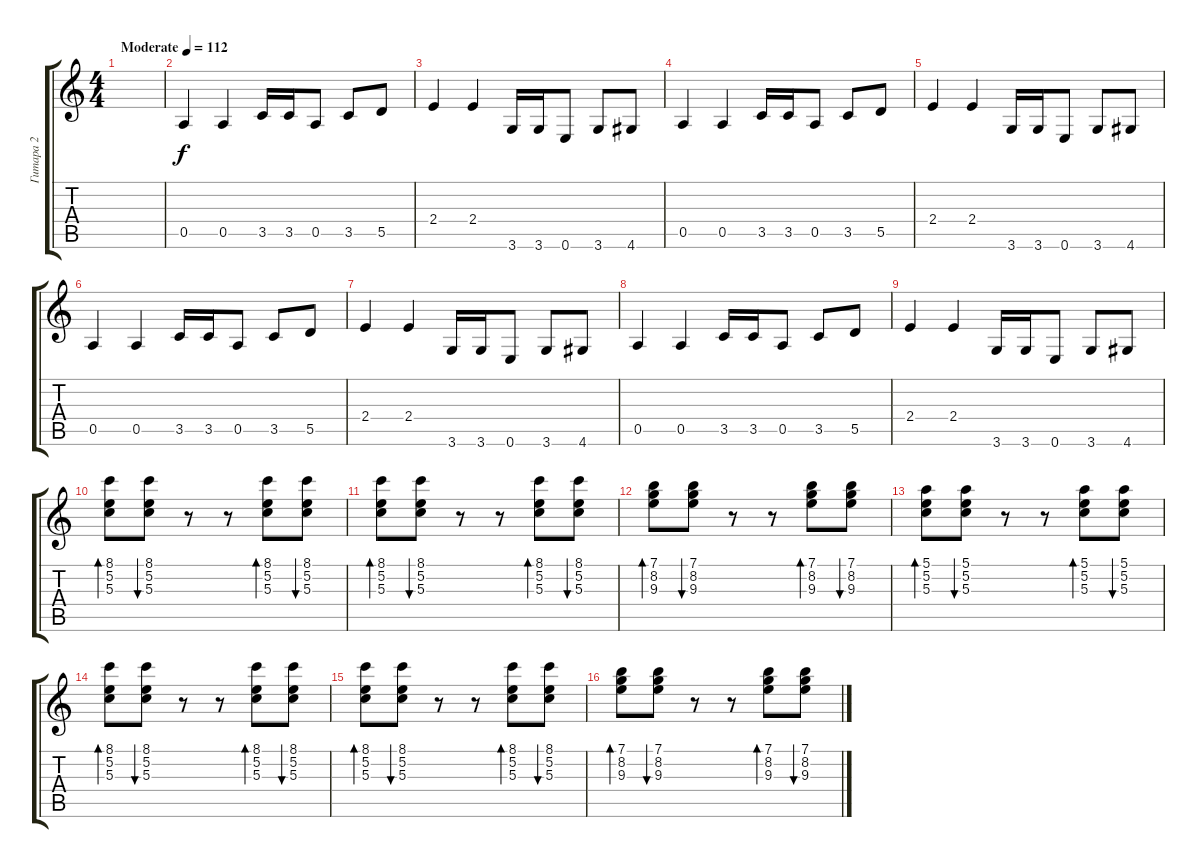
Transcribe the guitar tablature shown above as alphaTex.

\track ("Гитара 2" "Гитара 2") {instrument electricguitarmuted}
\staff {score tabs}
\tuning (E4 B3 G3 D3 A2 E2) {hide}
\ts (4 4)
\tempo (112 "Moderate")
\clef g2
\ks c
|
0.5.4 0.5.4 3.5.16 3.5.16 0.5.8 3.5.8 5.5.8 |
2.4.4 2.4.4 3.6.16 3.6.16 0.6.8 3.6.8 4.6.8 |
0.5.4 0.5.4 3.5.16 3.5.16 0.5.8 3.5.8 5.5.8 |
2.4.4 2.4.4 3.6.16 3.6.16 0.6.8 3.6.8 4.6.8 |
0.5.4 0.5.4 3.5.16 3.5.16 0.5.8 3.5.8 5.5.8 |
2.4.4 2.4.4 3.6.16 3.6.16 0.6.8 3.6.8 4.6.8 |
0.5.4 0.5.4 3.5.16 3.5.16 0.5.8 3.5.8 5.5.8 |
2.4.4 2.4.4 3.6.16 3.6.16 0.6.8 3.6.8 4.6.8 |
(8.1 5.2 5.3).8{bd 120 volume 9} (8.1 5.2 5.3).8{bu 120} r.8 r.8 (8.1 5.2 5.3).8{bd 120} (8.1 5.2 5.3).8{bu 120} |
(8.1 5.2 5.3).8{bd 120} (8.1 5.2 5.3).8{bu 120} r.8 r.8 (8.1 5.2 5.3).8{bd 120} (8.1 5.2 5.3).8{bu 120} |
(7.1 8.2 9.3).8{bd 120} (7.1 8.2 9.3).8{bu 120} r.8 r.8 (7.1 8.2 9.3).8{bd 120} (7.1 8.2 9.3).8{bu 120} |
(5.1 5.2 5.3).8{bd 120} (5.1 5.2 5.3).8{bu 120} r.8 r.8 (5.1 5.2 5.3).8{bd 120} (5.1 5.2 5.3).8{bu 120} |
(8.1 5.2 5.3).8{bd 120} (8.1 5.2 5.3).8{bu 120} r.8 r.8 (8.1 5.2 5.3).8{bd 120} (8.1 5.2 5.3).8{bu 120} |
(8.1 5.2 5.3).8{bd 120} (8.1 5.2 5.3).8{bu 120} r.8 r.8 (8.1 5.2 5.3).8{bd 120} (8.1 5.2 5.3).8{bu 120} |
(7.1 8.2 9.3).8{bd 120} (7.1 8.2 9.3).8{bu 120} r.8 r.8 (7.1 8.2 9.3).8{bd 120} (7.1 8.2 9.3).8{bu 120}
